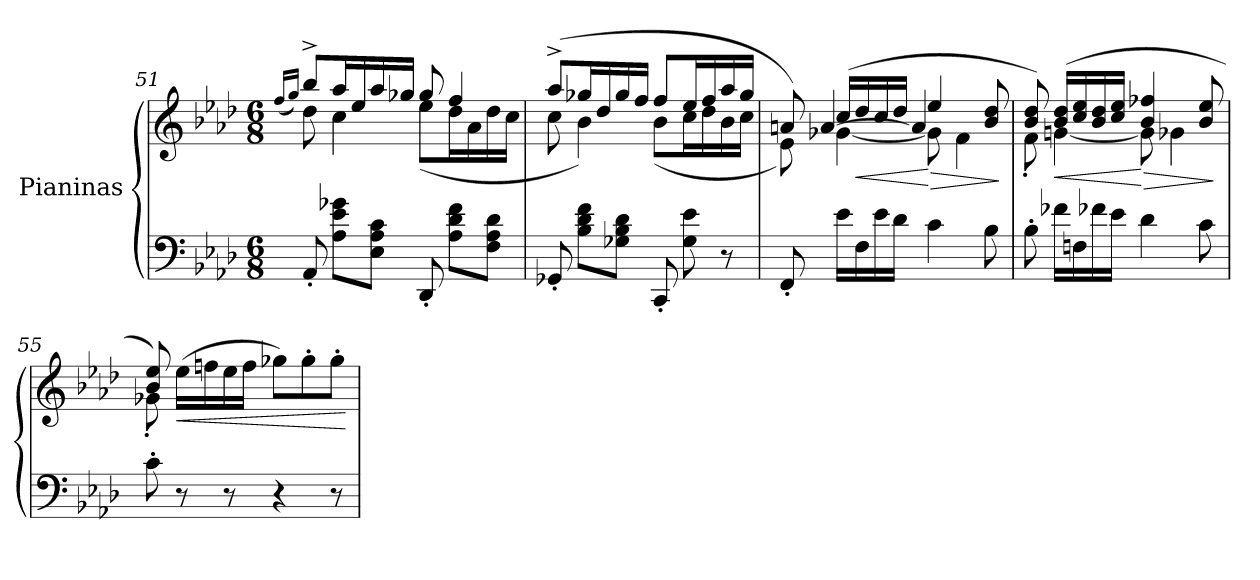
**kern	**kern	**dynam
*part1	*part1	*part1
*staff2	*staff1	*staff1/2
*I"Pianinas	*	*
*clefF4	*clefG2	*
*k[b-e-a-d-]	*k[b-e-a-d-]	*
*M6/8	*M6/8	*
=51	=51	=51
.	(>16qff/LL	.
.	16qgg/JJ)	.
*	*^	*
8AA-'/	8bb-^/L	8dd-\	.
8A-\ 8e-\ 8g-X\L	16aa-/L	4cc\	.
.	16ee-/	.	.
8E-\ 8A-\ 8c\J	16aa-/	.	.
.	16gg-X/JJ	.	.
8DD-'/	8gg-/	(<8ee-\L	.
8A-\ 8d-\ 8f\L	4ff/	16dd-\L	.
.	.	16a-\	.
8F\ 8A-\ 8d-\J	.	16dd-\	.
.	.	16cc\JJ	.
=52	=52	=52	=52
8GG-X'/	(>8aa-^/L	8cc\	.
8B-\ 8d-\ 8f\L	16gg-X/L	4b-\)	.
.	16dd-/	.	.
8G-X\ 8B-\ 8d-\J	16gg-/	.	.
.	16ff/JJ	.	.
8CC'/	8ff/L	(<8b-\L	.
8G-\ 8e-\	16ee-/L	16cc\L	.
.	16ff/	16dd-\	.
8r	16aa-/	16b-\	.
.	16gg-/JJ	16cc\JJ	.
=53	=53	=53	=53
*	*	*^	*
8FF'/	8an/)	8e-\)	8ryy	.
16e-\LL	(>16cc/LL	[4g-X\	[4a/	.
!	!	!	!	!LO:HP:b
16F\	16dd-/	.	.	<
16e-\	16cc/	.	.	.
16d-\JJ	16dd-/JJ	.	.	.
!	!	!	!	!LO:HP:n=1:b
4c\	4ee-/	8g-\]	4a/]	[ >
.	.	4f\	.	.
8B-\	8b-/ 8dd-/	.	8ryy	.
*	*v	*v	*v	*
.	.	]
!!LO:LB:g=z
=54	=54	=54
*	*^	*
8B-'\	8b-/ 8dd-/)	8f'\	.
!	!	!	!LO:HP:b
16f-X\LL	(>16b-/ 16dd-/LL	[4gn\	<
16Fn\	16cc/ 16ee-/	.	.
16f-X\	16b-/ 16dd-/	.	.
16e-\JJ	16cc/ 16ee-/JJ	.	.
!	!	!	!LO:HP:n=1:b
4d-\	4b-/ 4ff-X/	8g\]	[ >
.	.	4g-X\	.
8c\	8b-/ 8ee-/	.	.
*	*v	*v	*
.	.	]
=55	=55	=55
*	*^	*
8c'\	8b-/ 8ee-/)	8g-X'\	.
!	!	!	!LO:HP:b
8r	(>16ee-\LL	2ryy	<
.	16ffn\	.	.
8r	16ee-\	.	.
.	16ff\JJ	.	.
4r	8gg-X\L)	.	.
.	8gg-'\	.	.
8r	8gg-'\J	8ryy	.
*	*v	*v	*
.	.	[
=	=	=
*-	*-	*-
